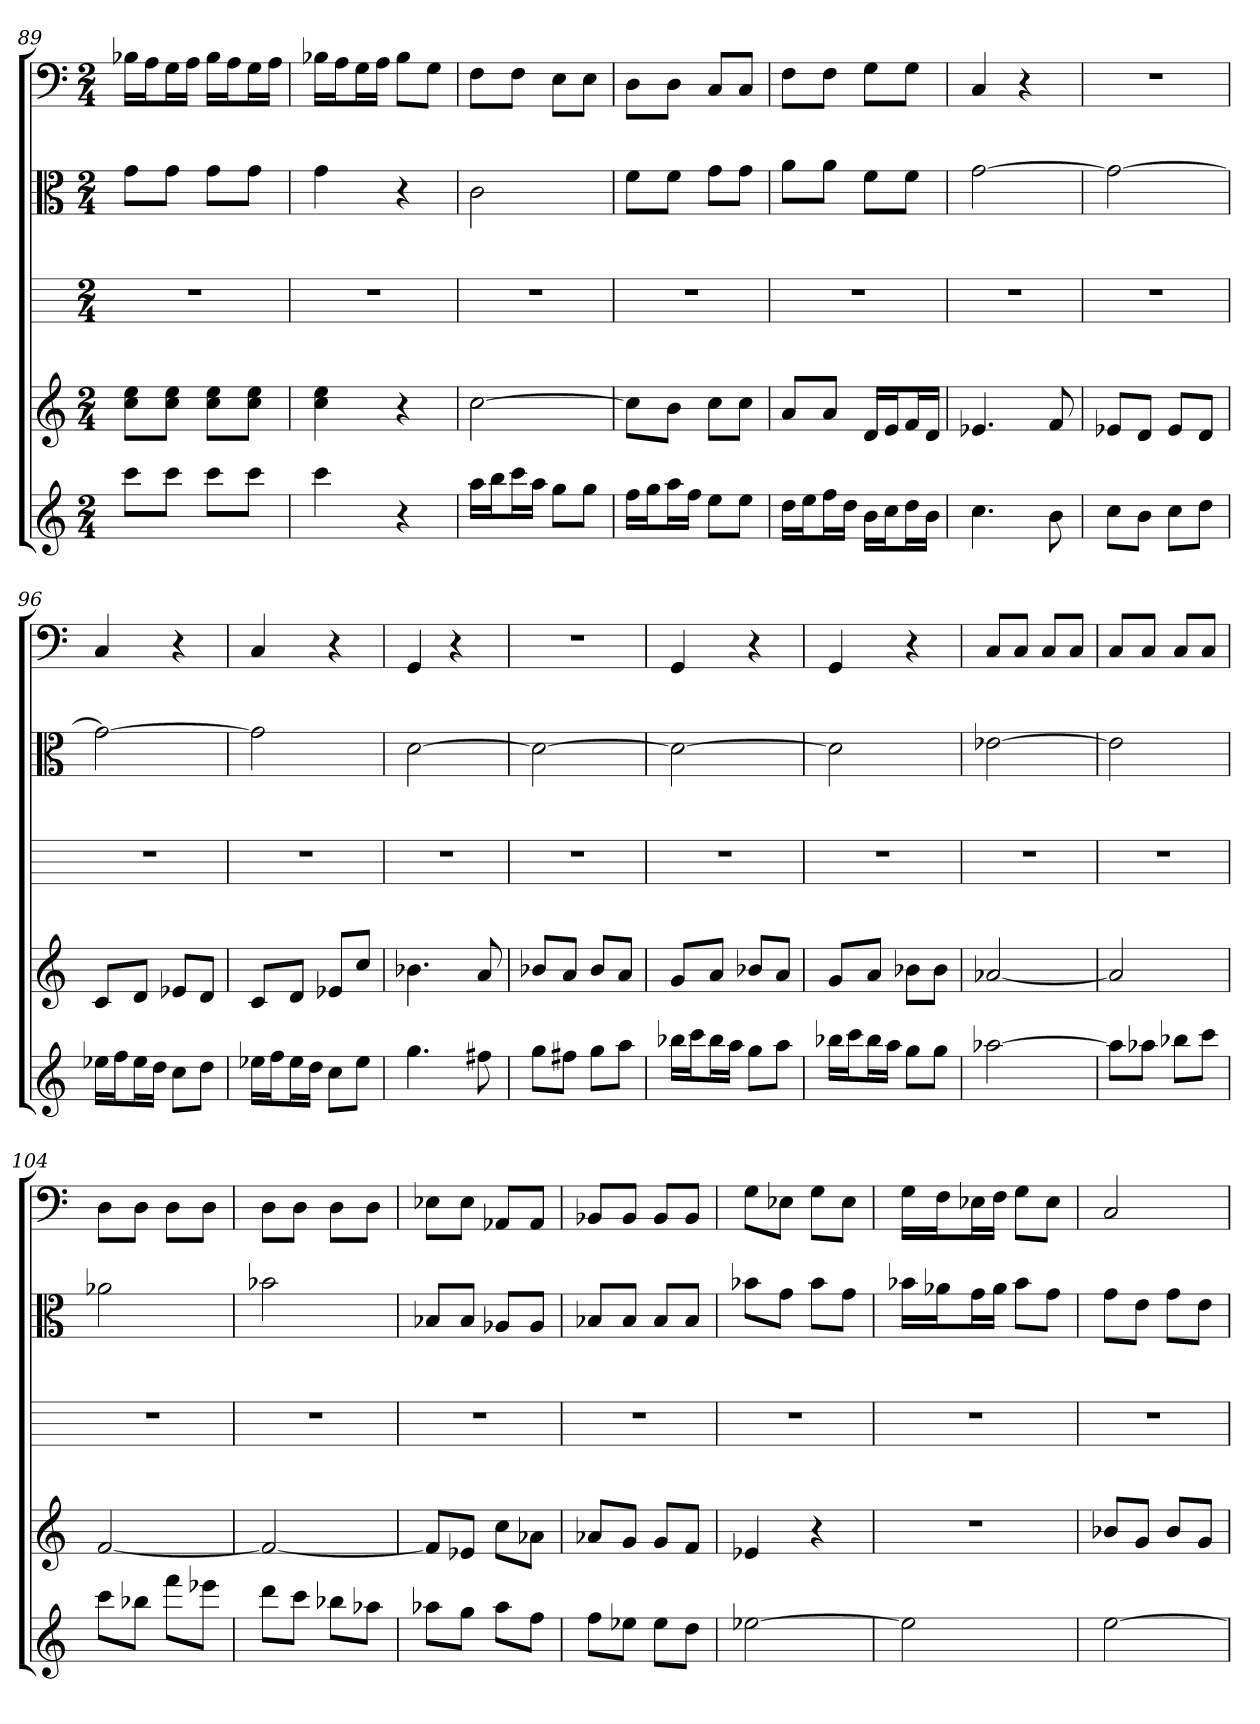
**kern	**kern	**kern	**kern	**kern
*part5	*part4	*part3	*part2	*part1
*staff5	*staff4	*staff3	*staff2	*staff1
*	*	*	*clefC3	*clefF4
*k[]	*k[]	*k[]	*k[]	*k[]
*C:	*C:	*C:	*C:	*C:
*M2/4	*M2/4	*M2/4	*M2/4	*M2/4
=89	=89	=89	=89	=89
8cccL	8cc 8eeL	2r	8g\L	16B-X\LL
.	.	.	.	16A\J
8cccJ	8cc 8eeJ	.	8g\J	16G\L
.	.	.	.	16A\JJ
8cccL	8cc 8eeL	.	8g\L	16B-\LL
.	.	.	.	16A\J
8cccJ	8cc 8eeJ	.	8g\J	16G\L
.	.	.	.	16A\JJ
=90	=90	=90	=90	=90
4ccc	4cc 4ee	2r	4g	16B-X\LL
.	.	.	.	16A\J
.	.	.	.	16G\L
.	.	.	.	16A\JJ
4r	4r	.	4r	8B-\L
.	.	.	.	8G\J
=91	=91	=91	=91	=91
16aaLL	[2cc	2r	2c	8F\L
16bbJ	.	.	.	.
16cccL	.	.	.	8F\J
16aaJJ	.	.	.	.
8ggL	.	.	.	8E\L
8ggJ	.	.	.	8E\J
=92	=92	=92	=92	=92
16ffLL	8ccL]	2r	8f\L	8D\L
16ggJ	.	.	.	.
16aaL	8bJ	.	8f\J	8D\J
16ffJJ	.	.	.	.
8eeL	8ccL	.	8g\L	8C/L
8eeJ	8ccJ	.	8g\J	8C/J
=93	=93	=93	=93	=93
16ddLL	8aL	2r	8a\L	8F\L
16eeJ	.	.	.	.
16ffL	8aJ	.	8a\J	8F\J
16ddJJ	.	.	.	.
16bLL	16dLL	.	8f\L	8G\L
16ccJ	16eJ	.	.	.
16ddL	16fL	.	8f\J	8G\J
16bJJ	16dJJ	.	.	.
=94	=94	=94	=94	=94
4.cc	4.e-X	2r	[2g	4C
.	.	.	.	4r
8b	8f	.	.	.
=95	=95	=95	=95	=95
8ccL	8e-XL	2r	2g_	2r
8bJ	8dJ	.	.	.
8ccL	8e-L	.	.	.
8ddJ	8dJ	.	.	.
=96	=96	=96	=96	=96
16ee-XLL	8cL	2r	2g_	4C
16ffJ	.	.	.	.
16ee-L	8dJ	.	.	.
16ddJJ	.	.	.	.
8ccL	8e-XL	.	.	4r
8ddJ	8dJ	.	.	.
=97	=97	=97	=97	=97
16ee-XLL	8cL	2r	2g]	4C
16ffJ	.	.	.	.
16ee-L	8dJ	.	.	.
16ddJJ	.	.	.	.
8ccL	8e-XL	.	.	4r
8ee-J	8ccJ	.	.	.
=98	=98	=98	=98	=98
4.gg	4.b-X	2r	[2d	4GG
.	.	.	.	4r
8ff#X	8a	.	.	.
=99	=99	=99	=99	=99
8ggL	8b-XL	2r	2d_	2r
8ff#XJ	8aJ	.	.	.
8ggL	8b-L	.	.	.
8aaJ	8aJ	.	.	.
=100	=100	=100	=100	=100
16bb-XLL	8gL	2r	2d_	4GG
16cccJ	.	.	.	.
16bb-L	8aJ	.	.	.
16aaJJ	.	.	.	.
8ggL	8b-XL	.	.	4r
8aaJ	8aJ	.	.	.
=101	=101	=101	=101	=101
16bb-XLL	8gL	2r	2d]	4GG
16cccJ	.	.	.	.
16bb-L	8aJ	.	.	.
16aaJJ	.	.	.	.
8ggL	8b-XL	.	.	4r
8ggJ	8b-J	.	.	.
=102	=102	=102	=102	=102
[2aa-X	[2a-X	2r	[2e-X	8C/L
.	.	.	.	8C/J
.	.	.	.	8C/L
.	.	.	.	8C/J
=103	=103	=103	=103	=103
8aa-L]	2a-]	2r	2e-]	8C/L
8aa-XJ	.	.	.	8C/J
8bb-XL	.	.	.	8C/L
8cccJ	.	.	.	8C/J
=104	=104	=104	=104	=104
8cccL	[2f	2r	2a-X	8D\L
8bb-XJ	.	.	.	8D\J
8fffL	.	.	.	8D\L
8eee-XJ	.	.	.	8D\J
=105	=105	=105	=105	=105
8dddL	2f_	2r	2b-X	8D\L
8cccJ	.	.	.	8D\J
8bb-XL	.	.	.	8D\L
8aa-XJ	.	.	.	8D\J
=106	=106	=106	=106	=106
8aa-XL	8fL]	2r	8B-X/L	8E-X\L
8ggJ	8e-XJ	.	8B-/J	8E-\J
8aa-L	8ccL	.	8A-X/L	8AA-X/L
8ffJ	8a-XJ	.	8A-/J	8AA-/J
=107	=107	=107	=107	=107
8ffL	8a-XL	2r	8B-X/L	8BB-X/L
8ee-XJ	8gJ	.	8B-/J	8BB-/J
8ee-L	8gL	.	8B-/L	8BB-/L
8ddJ	8fJ	.	8B-/J	8BB-/J
=108	=108	=108	=108	=108
[2ee-X	4e-X	2r	8b-X\L	8G\L
.	.	.	8g\J	8E-X\J
.	4r	.	8b-\L	8G\L
.	.	.	8g\J	8E-\J
=109	=109	=109	=109	=109
2ee-]	2r	2r	16b-X\LL	16G\LL
.	.	.	16a-X\J	16F\J
.	.	.	16g\L	16E-X\L
.	.	.	16a-\JJ	16F\JJ
.	.	.	8b-\L	8G\L
.	.	.	8g\J	8E-\J
=110	=110	=110	=110	=110
[2ee	8b-XL	2r	8g\L	2C
.	8gJ	.	8e\J	.
.	8b-L	.	8g\L	.
.	8gJ	.	8e\J	.
=	=	=	=	=
*-	*-	*-	*-	*-
